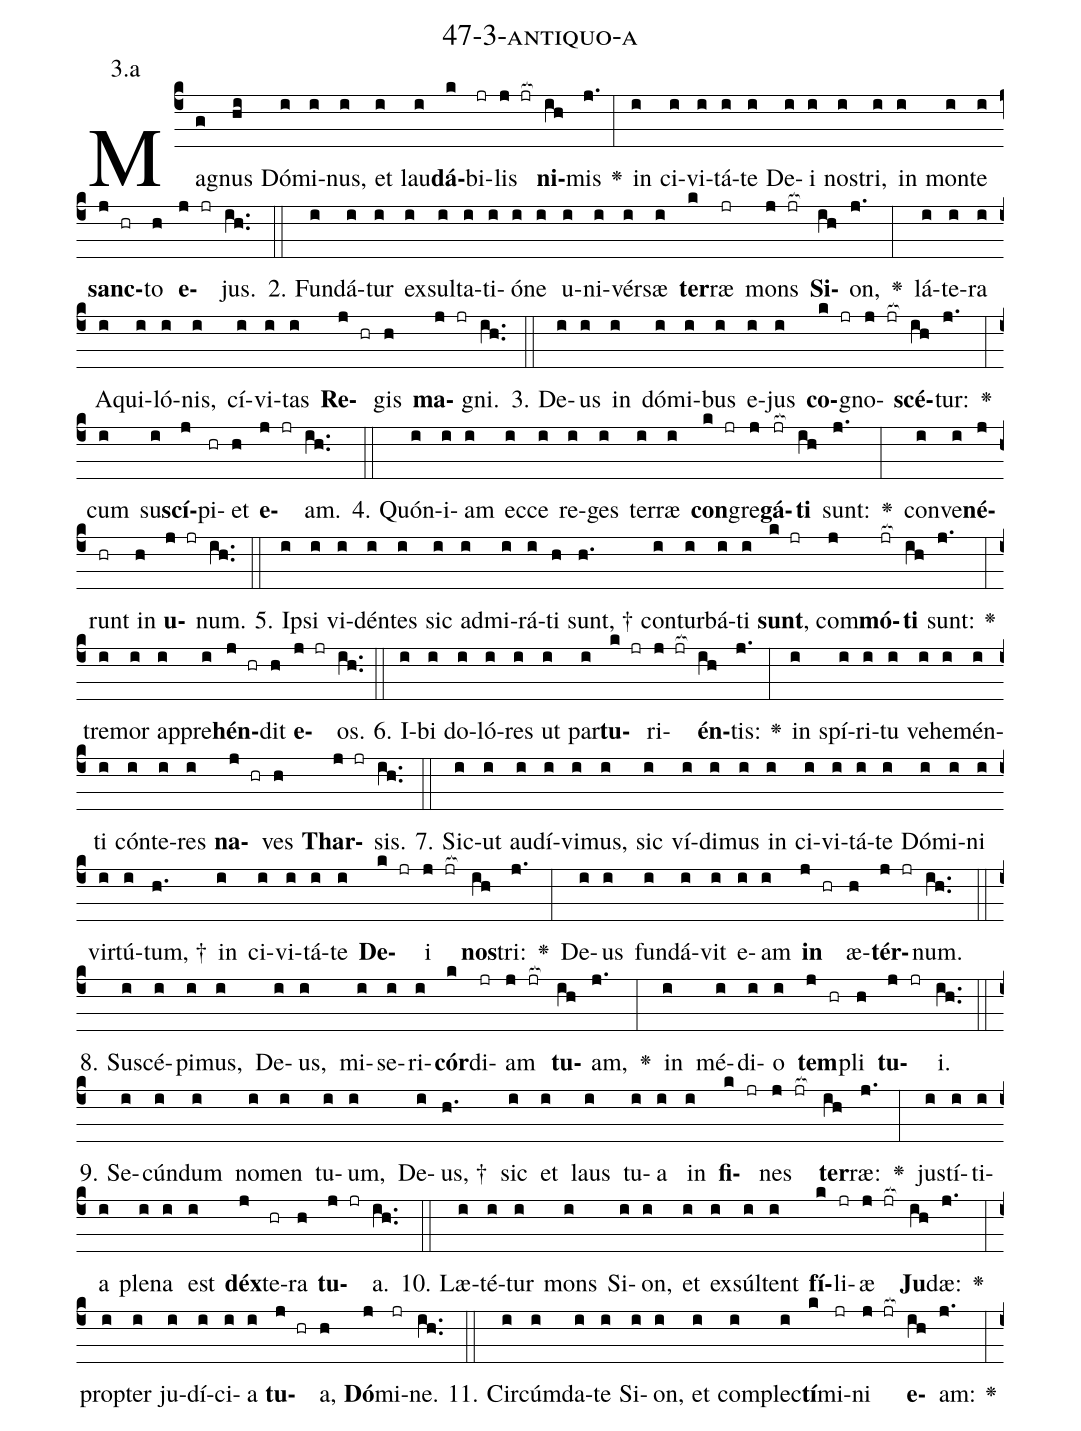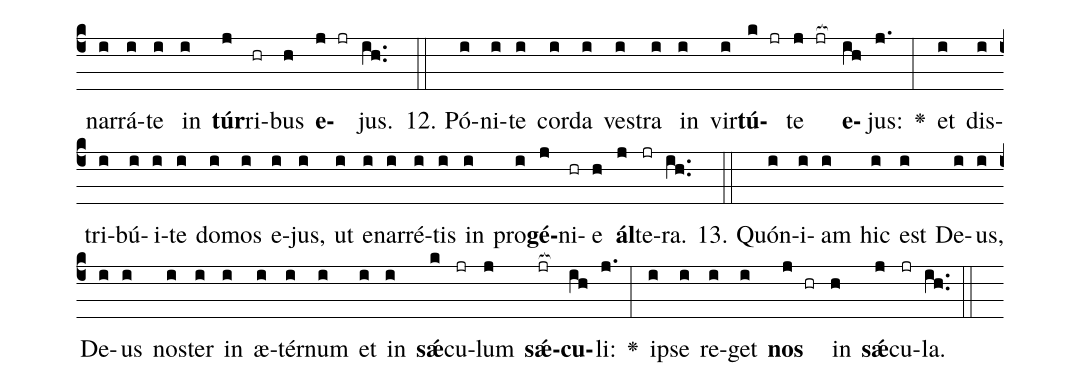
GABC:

name: 47-3-antiquo-a;
annotation: 3.a;
%%
(c4)Ma(g)gnus(hi) Dó(i)mi(i)nus,(i) et(i) lau(i)<b>dá</b>(k)bi(jr)lis(j jr[ocb:1{]) <b>ni</b>(ih[ocb:0}])mis(j.) <v>\greheightstar</v>(:) in(i) ci(i)vi(i)tá(i)te(i) De(i)i(i) nos(i)tri,(i) in(i) mon(i)te(i) <b>sanc</b>(j hr)to(h) <b>e</b>(j jr)jus.(ih..) (::)
2. Fun(i)dá(i)tur(i) ex(i)sul(i)ta(i)ti(i)ó(i)ne(i) u(i)ni(i)vér(i)sæ(i) <b>ter</b>(k)ræ(jr) mons(j jr[ocb:1{]) <b>Si</b>(ih[ocb:0}])on,(j.) <v>\greheightstar</v>(:) lá(i)te(i)ra(i) A(i)qui(i)ló(i)nis,(i) cí(i)vi(i)tas(i) <b>Re</b>(j hr)gis(h) <b>ma</b>(j jr)gni.(ih..) (::)
3. De(i)us(i) in(i) dó(i)mi(i)bus(i) e(i)jus(i) <b>co</b>(k jr)gno(j jr[ocb:1{])<b>scé</b>(ih[ocb:0}])tur:(j.) <v>\greheightstar</v>(:) cum(i) su(i)<b>scí</b>(j)pi(hr)et(h) <b>e</b>(j jr)am.(ih..) (::)
4. Quón(i)i(i)am(i) ec(i)ce(i) re(i)ges(i) ter(i)ræ(i) <b>con</b>(k jr)gre(j)<b>gá</b>(jr[ocb:1{])<b>ti</b>(ih[ocb:0}]) sunt:(j.) <v>\greheightstar</v>(:) con(i)ve(i)<b>né</b>(j)runt(hr) in(h) <b>u</b>(j jr)num.(ih..) (::)
5. Ip(i)si(i) vi(i)dén(i)tes(i) sic(i) ad(i)mi(i)rá(i)ti(h) sunt, †(h.) con(i)tur(i)bá(i)ti(i) <b>sunt</b>,(k jr) com(j)<b>mó</b>(jr[ocb:1{])<b>ti</b>(ih[ocb:0}]) sunt:(j.) <v>\greheightstar</v>(:) tre(i)mor(i) ap(i)pre(i)<b>hén</b>(j hr)dit(h) <b>e</b>(j jr)os.(ih..) (::)
6. I(i)bi(i) do(i)ló(i)res(i) ut(i) par(i)<b>tu</b>(k jr)ri(j jr[ocb:1{])<b>én</b>(ih[ocb:0}])tis:(j.) <v>\greheightstar</v>(:) in(i) spí(i)ri(i)tu(i) ve(i)he(i)mén(i)ti(i) cón(i)te(i)res(i) <b>na</b>(j hr)ves(h) <b>Thar</b>(j jr)sis.(ih..) (::)
7. Sic(i)ut(i) au(i)dí(i)vi(i)mus,(i) sic(i) ví(i)di(i)mus(i) in(i) ci(i)vi(i)tá(i)te(i) Dó(i)mi(i)ni(i) vir(i)tú(i)tum, †(h.) in(i) ci(i)vi(i)tá(i)te(i) <b>De</b>(k jr)i(j jr[ocb:1{]) <b>nos</b>(ih[ocb:0}])tri:(j.) <v>\greheightstar</v>(:) De(i)us(i) fun(i)dá(i)vit(i) e(i)am(i) <b>in</b>(j hr) æ(h)<b>tér</b>(j jr)num.(ih..) (::)
8. Su(i)scé(i)pi(i)mus,(i) De(i)us,(i) mi(i)se(i)ri(i)<b>cór</b>(k)di(jr)am(j jr[ocb:1{]) <b>tu</b>(ih[ocb:0}])am,(j.) <v>\greheightstar</v>(:) in(i) mé(i)di(i)o(i) <b>tem</b>(j hr)pli(h) <b>tu</b>(j jr)i.(ih..) (::)
9. Se(i)cún(i)dum(i) no(i)men(i) tu(i)um,(i) De(i)us, †(h.) sic(i) et(i) laus(i) tu(i)a(i) in(i) <b>fi</b>(k jr)nes(j jr[ocb:1{]) <b>ter</b>(ih[ocb:0}])ræ:(j.) <v>\greheightstar</v>(:) jus(i)tí(i)ti(i)a(i) ple(i)na(i) est(i) <b>déx</b>(j)te(hr)ra(h) <b>tu</b>(j jr)a.(ih..) (::)
10. Læ(i)té(i)tur(i) mons(i) Si(i)on,(i) et(i) ex(i)súl(i)tent(i) <b>fí</b>(k)li(jr)æ(j jr[ocb:1{]) <b>Ju</b>(ih[ocb:0}])dæ:(j.) <v>\greheightstar</v>(:) prop(i)ter(i) ju(i)dí(i)ci(i)a(i) <b>tu</b>(j hr)a,(h) <b>Dó</b>(j)mi(jr)ne.(ih..) (::)
11. Cir(i)cúm(i)da(i)te(i) Si(i)on,(i) et(i) com(i)plec(i)<b>tí</b>(k)mi(jr)ni(j jr[ocb:1{]) <b>e</b>(ih[ocb:0}])am:(j.) <v>\greheightstar</v>(:) nar(i)rá(i)te(i) in(i) <b>túr</b>(j)ri(hr)bus(h) <b>e</b>(j jr)jus.(ih..) (::)
12. Pó(i)ni(i)te(i) cor(i)da(i) ves(i)tra(i) in(i) vir(i)<b>tú</b>(k jr)te(j jr[ocb:1{]) <b>e</b>(ih[ocb:0}])jus:(j.) <v>\greheightstar</v>(:) et(i) dis(i)tri(i)bú(i)i(i)te(i) do(i)mos(i) e(i)jus,(i) ut(i) e(i)nar(i)ré(i)tis(i) in(i) pro(i)<b>gé</b>(j)ni(hr)e(h) <b>ál</b>(j)te(jr)ra.(ih..) (::)
13. Quón(i)i(i)am(i) hic(i) est(i) De(i)us,(i) De(i)us(i) nos(i)ter(i) in(i) æ(i)tér(i)num(i) et(i) in(i) <b>sǽ</b>(k)cu(jr)lum(j) <b>sǽ</b>(jr[ocb:1{])<b>cu</b>(ih[ocb:0}])li:(j.) <v>\greheightstar</v>(:) ip(i)se(i) re(i)get(i) <b>nos</b>(j hr) in(h) <b>sǽ</b>(j)cu(jr)la.(ih..) (::)
